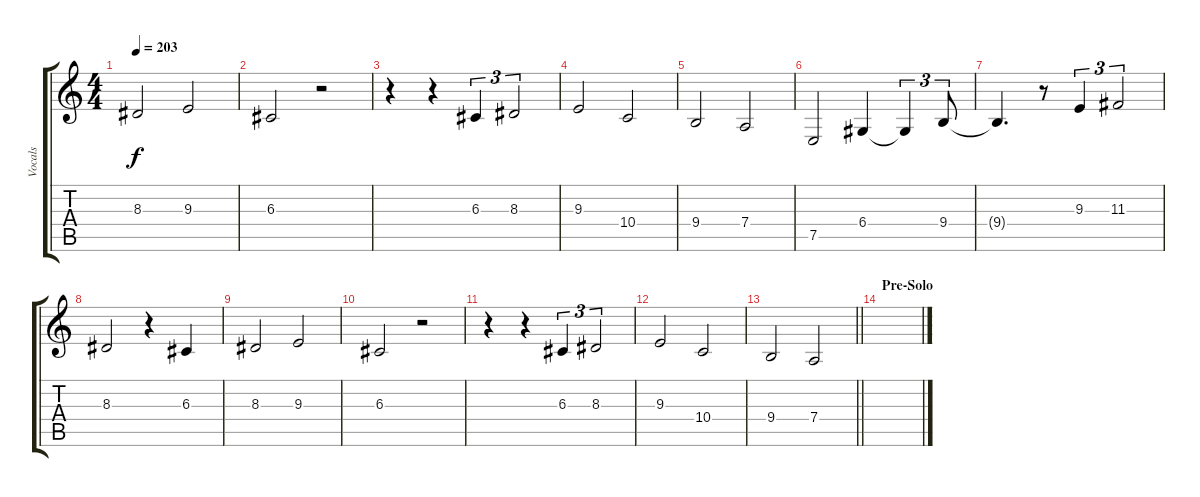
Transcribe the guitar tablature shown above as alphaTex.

\track ("Vocals" "Vocals") {instrument altosax}
\staff {score tabs}
\tuning (E4 B3 G3 D3 A2 E2) {hide}
\ts (4 4)
\tempo 203
\clef g2
\ks c
8.3.2{dy f} 9.3.2 |
6.3.2 r.2 |
r.4 r.4 6.3.4{tu (3 2)} 8.3.2{tu (3 2)} |
9.3.2 10.4.2 |
9.4.2 7.4.2 |
7.5.2 6.4.4 6.4{t}.4{tu (3 2)} 9.4.8{tu (3 2)} |
9.4{t}.4{d} r.8 9.3.4{tu (3 2)} 11.3.2{tu (3 2)} |
8.3.2 r.4 6.3.4 |
8.3.2 9.3.2 |
6.3.2 r.2 |
r.4 r.4 6.3.4{tu (3 2)} 8.3.2{tu (3 2)} |
9.3.2 10.4.2 |
\barLineRight lightlight
9.4.2 7.4.2 |
\section ("" "Pre-Solo")
